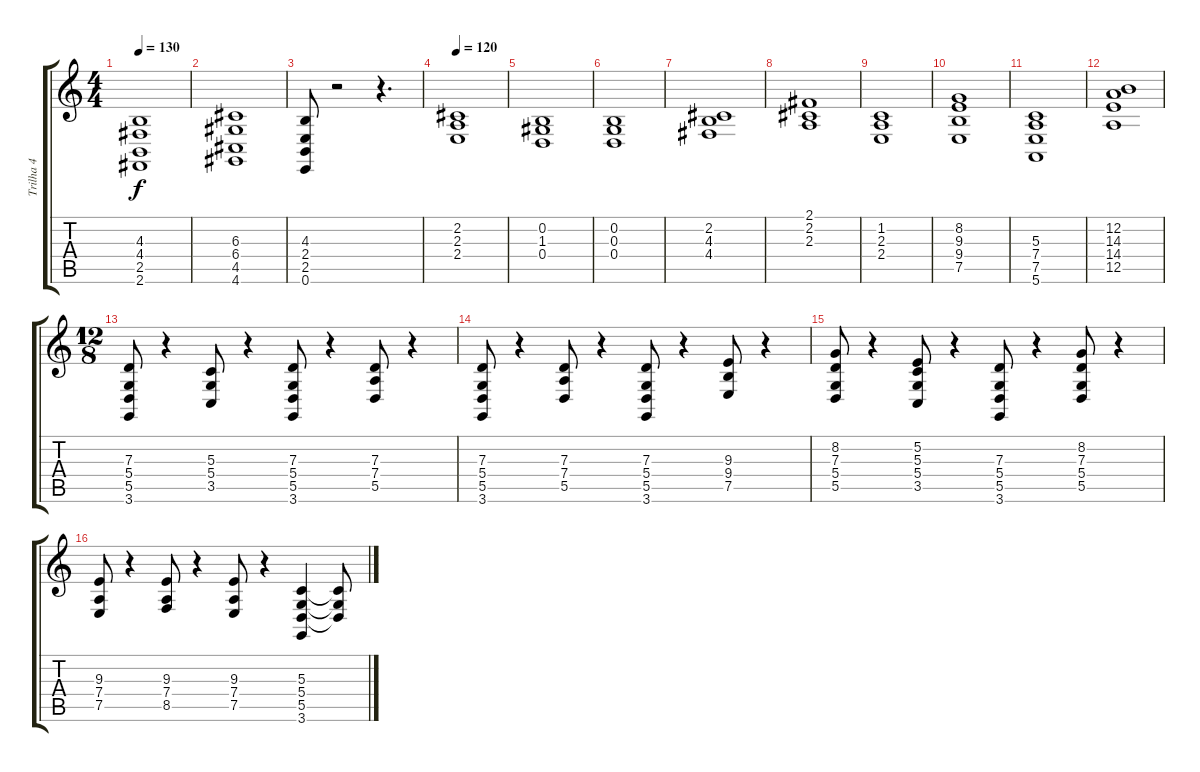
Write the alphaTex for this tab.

\track ("Trilha 4" "Trilha 4") {instrument synthstrings1}
\staff {score tabs}
\tuning (E4 B3 G3 D3 A2 E2) {hide}
\ts (4 4)
\tempo 130
\clef g2
\ks c
(4.3 4.4 2.5 2.6).1{dy f} |
(6.3 6.4 4.5 4.6).1 |
(4.3 2.4 2.5 0.6).8 r.2 r.4{d} |
\tempo 120
(2.2 2.3 2.4).1 |
(0.2 1.3 0.4).1 |
(0.2 0.3 0.4).1 |
(2.2 4.3 4.4).1 |
(2.1 2.2 2.3).1 |
(1.2 2.3 2.4).1 |
(8.2 9.3 9.4 7.5).1 |
(5.3 7.4 7.5 5.6).1 |
(12.2 14.3 14.4 12.5).1 |
\ts (12 8)
(7.3 5.4 5.5 3.6).8 r.4 (5.3 5.4 3.5).8 r.4 (7.3 5.4 5.5 3.6).8 r.4 (7.3 7.4 5.5).8 r.4 |
(7.3 5.4 5.5 3.6).8 r.4 (7.3 7.4 5.5).8 r.4 (7.3 5.4 5.5 3.6).8 r.4 (9.3 9.4 7.5).8 r.4 |
(8.2 7.3 5.4 5.5).8 r.4 (5.2 5.3 5.4 3.5).8 r.4 (7.3 5.4 5.5 3.6).8 r.4 (8.2 7.3 5.4 5.5).8 r.4 |
(9.3 7.4 7.5).8 r.4 (9.3 7.4 8.5).8 r.4 (9.3 7.4 7.5).8 r.4 (5.3 5.4 5.5 3.6).4 (5.3{t} 5.4{t} 5.5{t}).8
